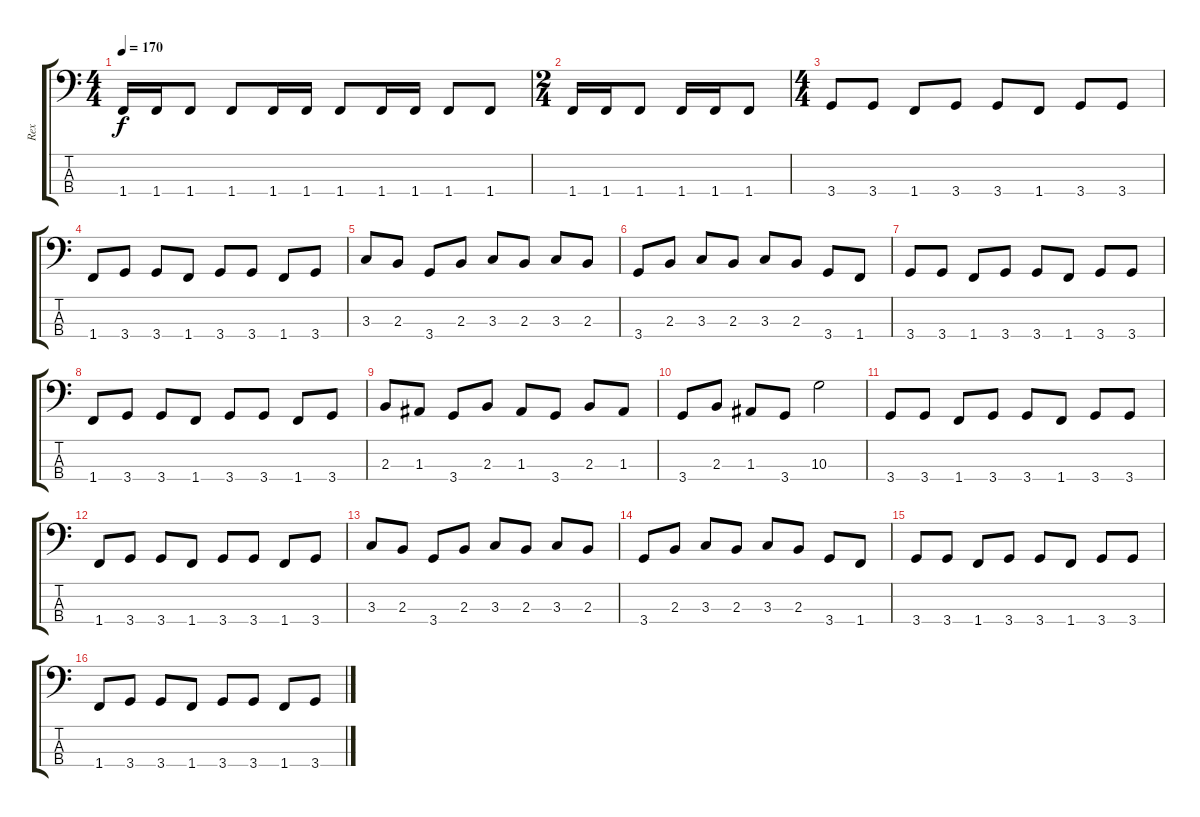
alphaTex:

\track ("Rex" "Rex") {instrument electricbasspick}
\staff {score tabs}
\tuning (G2 D2 A1 E1) {hide}
\ts (4 4)
\tempo 170
\clef f4
\ks c
1.4.16{dy f} 1.4.16 1.4.8 1.4.8 1.4.16 1.4.16 1.4.8 1.4.16 1.4.16 1.4.8 1.4.8 |
\ts (2 4)
1.4.16 1.4.16 1.4.8 1.4.16 1.4.16 1.4.8 |
\ts (4 4)
3.4.8 3.4.8 1.4.8 3.4.8 3.4.8 1.4.8 3.4.8 3.4.8 |
1.4.8 3.4.8 3.4.8 1.4.8 3.4.8 3.4.8 1.4.8 3.4.8 |
3.3.8 2.3.8 3.4.8 2.3.8 3.3.8 2.3.8 3.3.8 2.3.8 |
3.4.8 2.3.8 3.3.8 2.3.8 3.3.8 2.3.8 3.4.8 1.4.8 |
3.4.8 3.4.8 1.4.8 3.4.8 3.4.8 1.4.8 3.4.8 3.4.8 |
1.4.8 3.4.8 3.4.8 1.4.8 3.4.8 3.4.8 1.4.8 3.4.8 |
2.3.8 1.3.8 3.4.8 2.3.8 1.3.8 3.4.8 2.3.8 1.3.8 |
3.4.8 2.3.8 1.3.8 3.4.8 10.3.2 |
3.4.8 3.4.8 1.4.8 3.4.8 3.4.8 1.4.8 3.4.8 3.4.8 |
1.4.8 3.4.8 3.4.8 1.4.8 3.4.8 3.4.8 1.4.8 3.4.8 |
3.3.8 2.3.8 3.4.8 2.3.8 3.3.8 2.3.8 3.3.8 2.3.8 |
3.4.8 2.3.8 3.3.8 2.3.8 3.3.8 2.3.8 3.4.8 1.4.8 |
3.4.8 3.4.8 1.4.8 3.4.8 3.4.8 1.4.8 3.4.8 3.4.8 |
1.4.8 3.4.8 3.4.8 1.4.8 3.4.8 3.4.8 1.4.8 3.4.8
